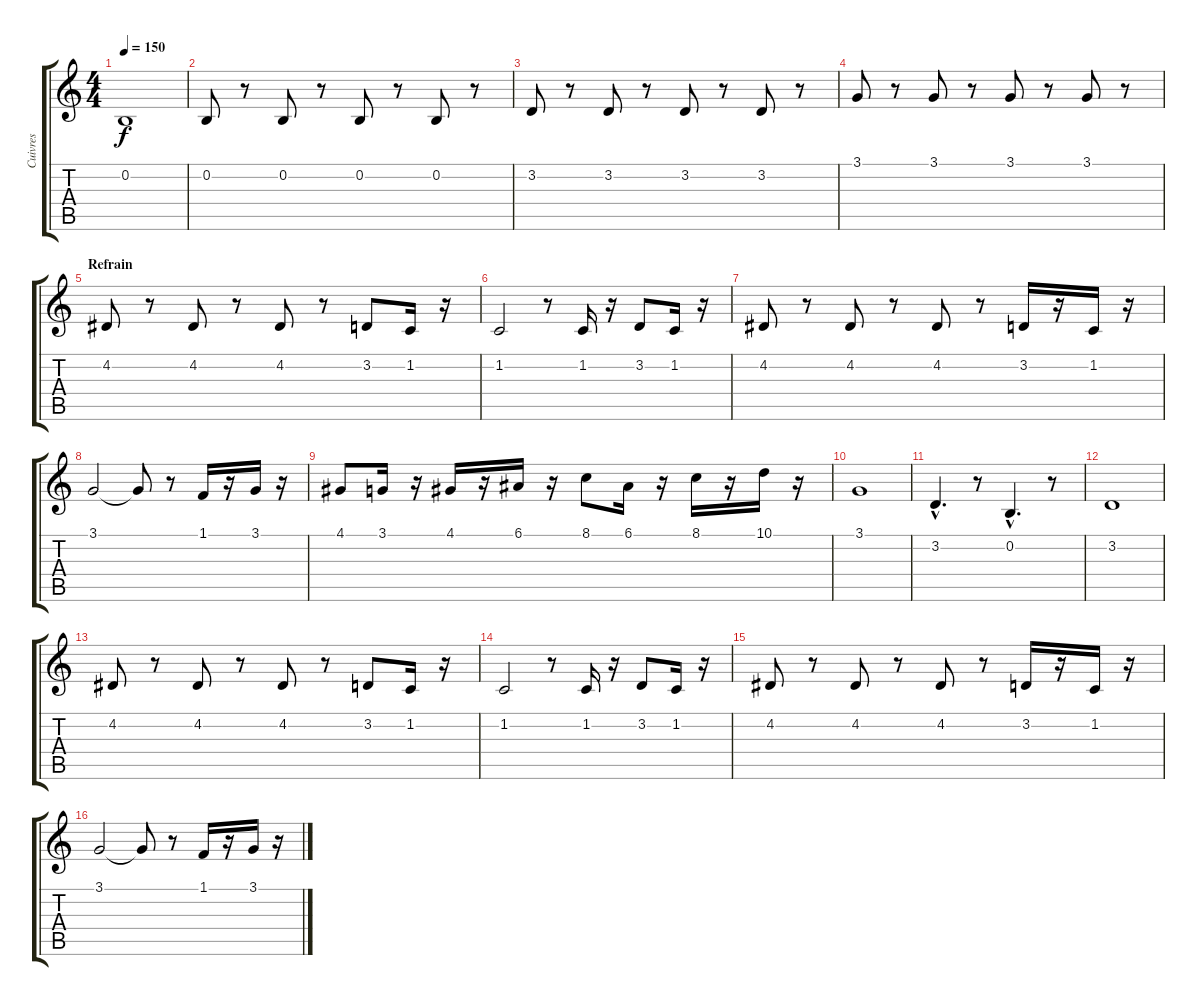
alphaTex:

\track ("Cuivres" "Cuivres") {instrument brasssection}
\staff {score tabs}
\tuning (E4 B3 G3 D3 A2 E2) {hide}
\ts (4 4)
\tempo 150
\clef g2
\ks c
0.2.1{dy f} |
0.2.8 r.8 0.2.8 r.8 0.2.8 r.8 0.2.8 r.8 |
3.2.8 r.8 3.2.8 r.8 3.2.8 r.8 3.2.8 r.8 |
3.1.8 r.8 3.1.8 r.8 3.1.8 r.8 3.1.8 r.8 |
\section ("" "Refrain")
4.2.8{volume 16} r.8 4.2.8 r.8 4.2.8 r.8 3.2.8 1.2.16 r.16 |
1.2.2 r.8 1.2.16 r.16 3.2.8 1.2.16 r.16 |
4.2.8 r.8 4.2.8 r.8 4.2.8 r.8 3.2.16 r.16 1.2.16 r.16 |
3.1.2 3.1{t}.8 r.8 1.1.16 r.16 3.1.16 r.16 |
4.1.8 3.1.16 r.16 4.1.16 r.16 6.1.16 r.16 8.1.8 6.1.16 r.16 8.1.16 r.16 10.1.16 r.16 |
3.1.1 |
3.2{hac}.4{d} r.8 0.2{hac}.4{d} r.8 |
3.2.1 |
4.2.8 r.8 4.2.8 r.8 4.2.8 r.8 3.2.8 1.2.16 r.16 |
1.2.2 r.8 1.2.16 r.16 3.2.8 1.2.16 r.16 |
4.2.8 r.8 4.2.8 r.8 4.2.8 r.8 3.2.16 r.16 1.2.16 r.16 |
3.1.2 3.1{t}.8 r.8 1.1.16 r.16 3.1.16 r.16
